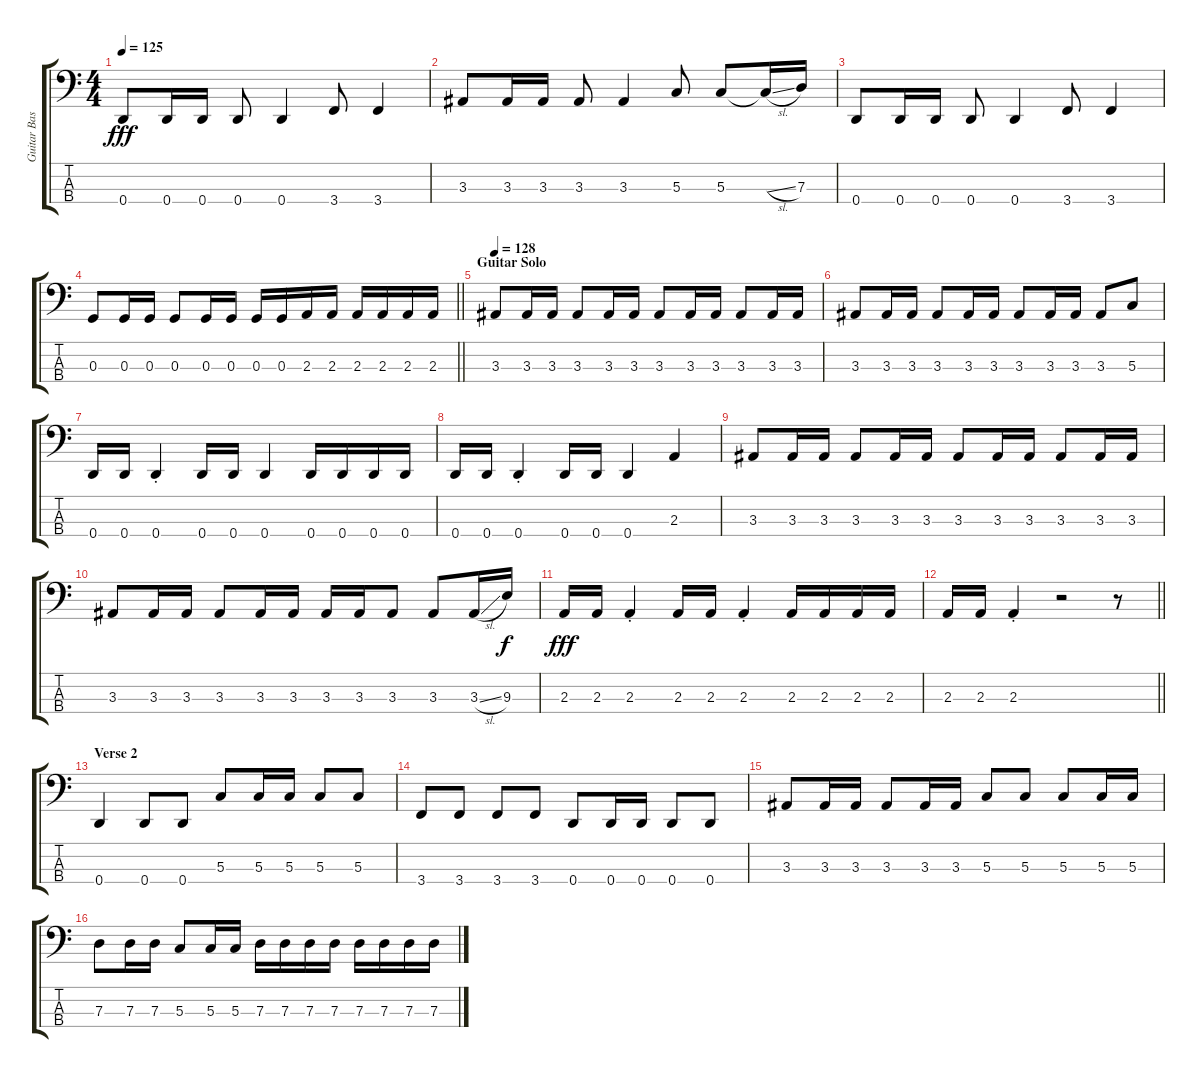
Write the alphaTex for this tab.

\track ("Guitar Bass" "Guitar Bas") {instrument electricbassfinger}
\staff {score tabs}
\tuning (F2 C2 G1 D1) {hide}
\ts (4 4)
\tempo 125
\clef f4
\ks c
0.4.8{dy fff} 0.4.16 0.4.16 0.4.8 0.4.4 3.4.8 3.4.4 |
3.3.8 3.3.16 3.3.16 3.3.8 3.3.4 5.3.8 5.3.8 5.3{sl t}.16 7.3.16 |
0.4.8 0.4.16 0.4.16 0.4.8 0.4.4 3.4.8 3.4.4 |
\barLineRight lightlight
0.3.8 0.3.16 0.3.16 0.3.8 0.3.16 0.3.16 0.3.16 0.3.16 2.3.16 2.3.16 2.3.16 2.3.16 2.3.16 2.3.16 |
\section ("" "Guitar Solo")
\tempo 128
3.3.8 3.3.16 3.3.16 3.3.8 3.3.16 3.3.16 3.3.8 3.3.16 3.3.16 3.3.8 3.3.16 3.3.16 |
3.3.8 3.3.16 3.3.16 3.3.8 3.3.16 3.3.16 3.3.8 3.3.16 3.3.16 3.3.8 5.3.8 |
0.4.16 0.4.16 0.4{st}.4 0.4.16 0.4.16 0.4.4 0.4.16 0.4.16 0.4.16 0.4.16 |
0.4.16 0.4.16 0.4{st}.4 0.4.16 0.4.16 0.4.4 2.3.4 |
3.3.8 3.3.16 3.3.16 3.3.8 3.3.16 3.3.16 3.3.8 3.3.16 3.3.16 3.3.8 3.3.16 3.3.16 |
3.3.8 3.3.16 3.3.16 3.3.8 3.3.16 3.3.16 3.3.16 3.3.16 3.3.8 3.3.8 3.3{sl}.16 9.3.16{dy f} |
2.3.16{dy fff} 2.3.16 2.3{st}.4 2.3.16 2.3.16 2.3{st}.4 2.3.16 2.3.16 2.3.16 2.3.16 |
\barLineRight lightlight
2.3.16 2.3.16 2.3{st}.4 r.2 r.8 |
\section ("" "Verse 2")
0.4.4 0.4.8 0.4.8 5.3.8 5.3.16 5.3.16 5.3.8 5.3.8 |
3.4.8 3.4.8 3.4.8 3.4.8 0.4.8 0.4.16 0.4.16 0.4.8 0.4.8 |
3.3.8 3.3.16 3.3.16 3.3.8 3.3.16 3.3.16 5.3.8 5.3.8 5.3.8 5.3.16 5.3.16 |
7.3.8 7.3.16 7.3.16 5.3.8 5.3.16 5.3.16 7.3.16 7.3.16 7.3.16 7.3.16 7.3.16 7.3.16 7.3.16 7.3.16
